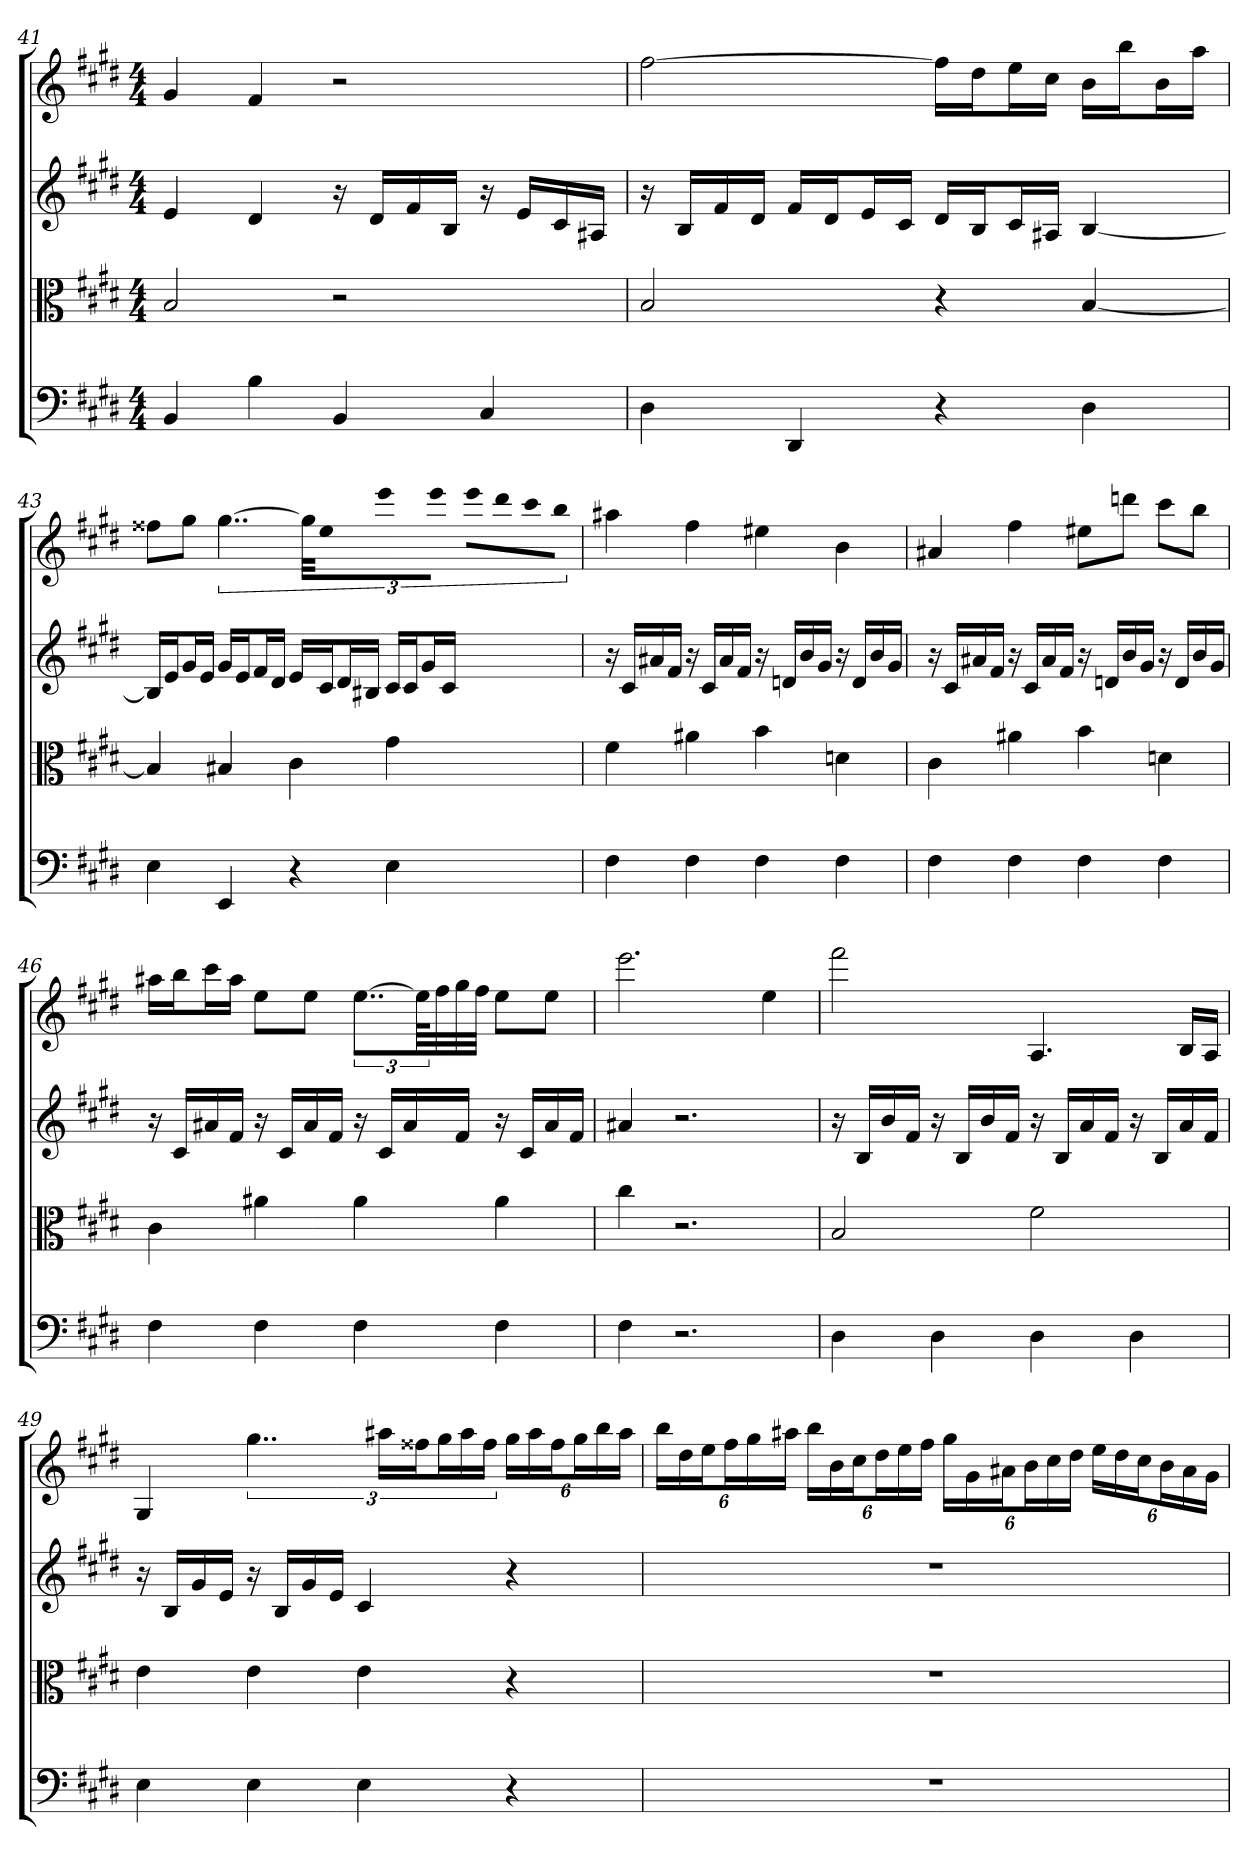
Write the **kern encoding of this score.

**kern	**kern	**kern	**kern
*part4	*part3	*part2	*part1
*staff4	*staff3	*staff2	*staff1
*clefF4	*clefC3	*	*
*k[f#c#g#d#]	*k[f#c#g#d#]	*k[f#c#g#d#]	*k[f#c#g#d#]
*E:	*E:	*E:	*E:
*M4/4	*M4/4	*M4/4	*M4/4
=41	=41	=41	=41
4BB	2B	4e	4g#
4B	.	4d#	4f#
4BB	2r	16r	2r
.	.	16d#LL	.
.	.	16f#	.
.	.	16BJJ	.
4C#	.	16r	.
.	.	16eLL	.
.	.	16c#	.
.	.	16A#XJJ	.
=42	=42	=42	=42
4D#	2B	16r	[2ff#
.	.	16BLL	.
.	.	16f#	.
.	.	16d#JJ	.
4DD#	.	16f#LL	.
.	.	16d#J	.
.	.	16eL	.
.	.	16c#JJ	.
4r	4r	16d#LL	16ff#LL]
.	.	16BJ	16dd#J
.	.	16c#L	16eeL
.	.	16A#XJJ	16cc#JJ
4D#	[4B	[4B	16bLL
.	.	.	16bbJ
.	.	.	16bL
.	.	.	16aaJJ
=43	=43	=43	=43
4E	4B]	16BLL]	8ff##XL
.	.	16eJ	.
.	.	16g#L	8gg#J
.	.	16eJJ	.
4EE	4B#X	16g#LL	[6..gg#
.	.	16eJ	.
.	.	16f#L	.
.	.	16d#JJ	.
4r	4c#	16eLL	.
.	.	.	48gg#KLL]
.	.	16c#J	16eeJ
.	.	16d#L	16eeeL
.	.	16B#XJJ	16eeeJJ
4E	4g#	16c#LL	16eeeLL
.	.	16c#J	16ddd#J
.	.	16g#L	16ccc#L
.	.	16c#JJ	16bbJJ
=44	=44	=44	=44
4F#	4f#	16r	4aa#X
.	.	16c#LL	.
.	.	16a#X	.
.	.	16f#JJ	.
4F#	4a#X	16r	4ff#
.	.	16c#LL	.
.	.	16a#	.
.	.	16f#JJ	.
4F#	4b	16r	4ee#X
.	.	16dnLL	.
.	.	16b	.
.	.	16g#JJ	.
4F#	4dn	16r	4b
.	.	16dLL	.
.	.	16b	.
.	.	16g#JJ	.
=45	=45	=45	=45
4F#	4c#	16r	4a#X
.	.	16c#LL	.
.	.	16a#X	.
.	.	16f#JJ	.
4F#	4a#X	16r	4ff#
.	.	16c#LL	.
.	.	16a#	.
.	.	16f#JJ	.
4F#	4b	16r	8ee#XL
.	.	16dnLL	.
.	.	16b	8dddnJ
.	.	16g#JJ	.
4F#	4dn	16r	8ccc#L
.	.	16dLL	.
.	.	16b	8bbJ
.	.	16g#JJ	.
=46	=46	=46	=46
4F#	4c#	16r	16aa#XLL
.	.	16c#LL	16bbJ
.	.	16a#X	16ccc#L
.	.	16f#JJ	16aa#JJ
4F#	4a#X	16r	8eeL
.	.	16c#LL	.
.	.	16a#	8eeJ
.	.	16f#JJ	.
4F#	4a#	16r	[12..eeL
.	.	16c#LL	.
.	.	16a#	.
.	.	.	96eeKLL]
.	.	.	32ff#
.	.	16f#JJ	32gg#
.	.	.	32ff#JJJ
4F#	4a#	16r	8eeL
.	.	16c#LL	.
.	.	16a#	8eeJ
.	.	16f#JJ	.
=47	=47	=47	=47
4F#	4cc#	4a#X	2.eee
2.r	2.r	2.r	.
.	.	.	4ee
=48	=48	=48	=48
4D#	2B	16r	2fff#
.	.	16BLL	.
.	.	16b	.
.	.	16f#JJ	.
4D#	.	16r	.
.	.	16BLL	.
.	.	16b	.
.	.	16f#JJ	.
4D#	2f#	16r	4.A
.	.	16BLL	.
.	.	16a	.
.	.	16f#JJ	.
4D#	.	16r	.
.	.	16BLL	.
.	.	16a	16BLL
.	.	16f#JJ	16AJJ
=49	=49	=49	=49
4E	4e	16r	4G#
.	.	16BLL	.
.	.	16g#	.
.	.	16eJJ	.
4E	4e	16r	6..gg#
.	.	16BLL	.
.	.	16g#	.
.	.	16eJJ	.
4E	4e	4c#	.
.	.	.	24aa#XLL
.	.	.	24ff##XJ
.	.	.	24gg#L
.	.	.	24aa#
.	.	.	24ff##JJ
4r	4r	4r	24gg#LL
.	.	.	24aa#
.	.	.	24ff##J
.	.	.	24gg#L
.	.	.	24bb
.	.	.	24aa#JJ
=50	=50	=50	=50
1r	1r	1r	24bbLL
.	.	.	24dd#
.	.	.	24eeJ
.	.	.	24ff#L
.	.	.	24gg#
.	.	.	24aa#XJJ
.	.	.	24bbLL
.	.	.	24b
.	.	.	24cc#J
.	.	.	24dd#L
.	.	.	24ee
.	.	.	24ff#JJ
.	.	.	24gg#LL
.	.	.	24g#
.	.	.	24a#XJ
.	.	.	24bL
.	.	.	24cc#
.	.	.	24dd#JJ
.	.	.	24eeLL
.	.	.	24dd#
.	.	.	24cc#J
.	.	.	24bL
.	.	.	24a#
.	.	.	24g#JJ
=	=	=	=
*-	*-	*-	*-
